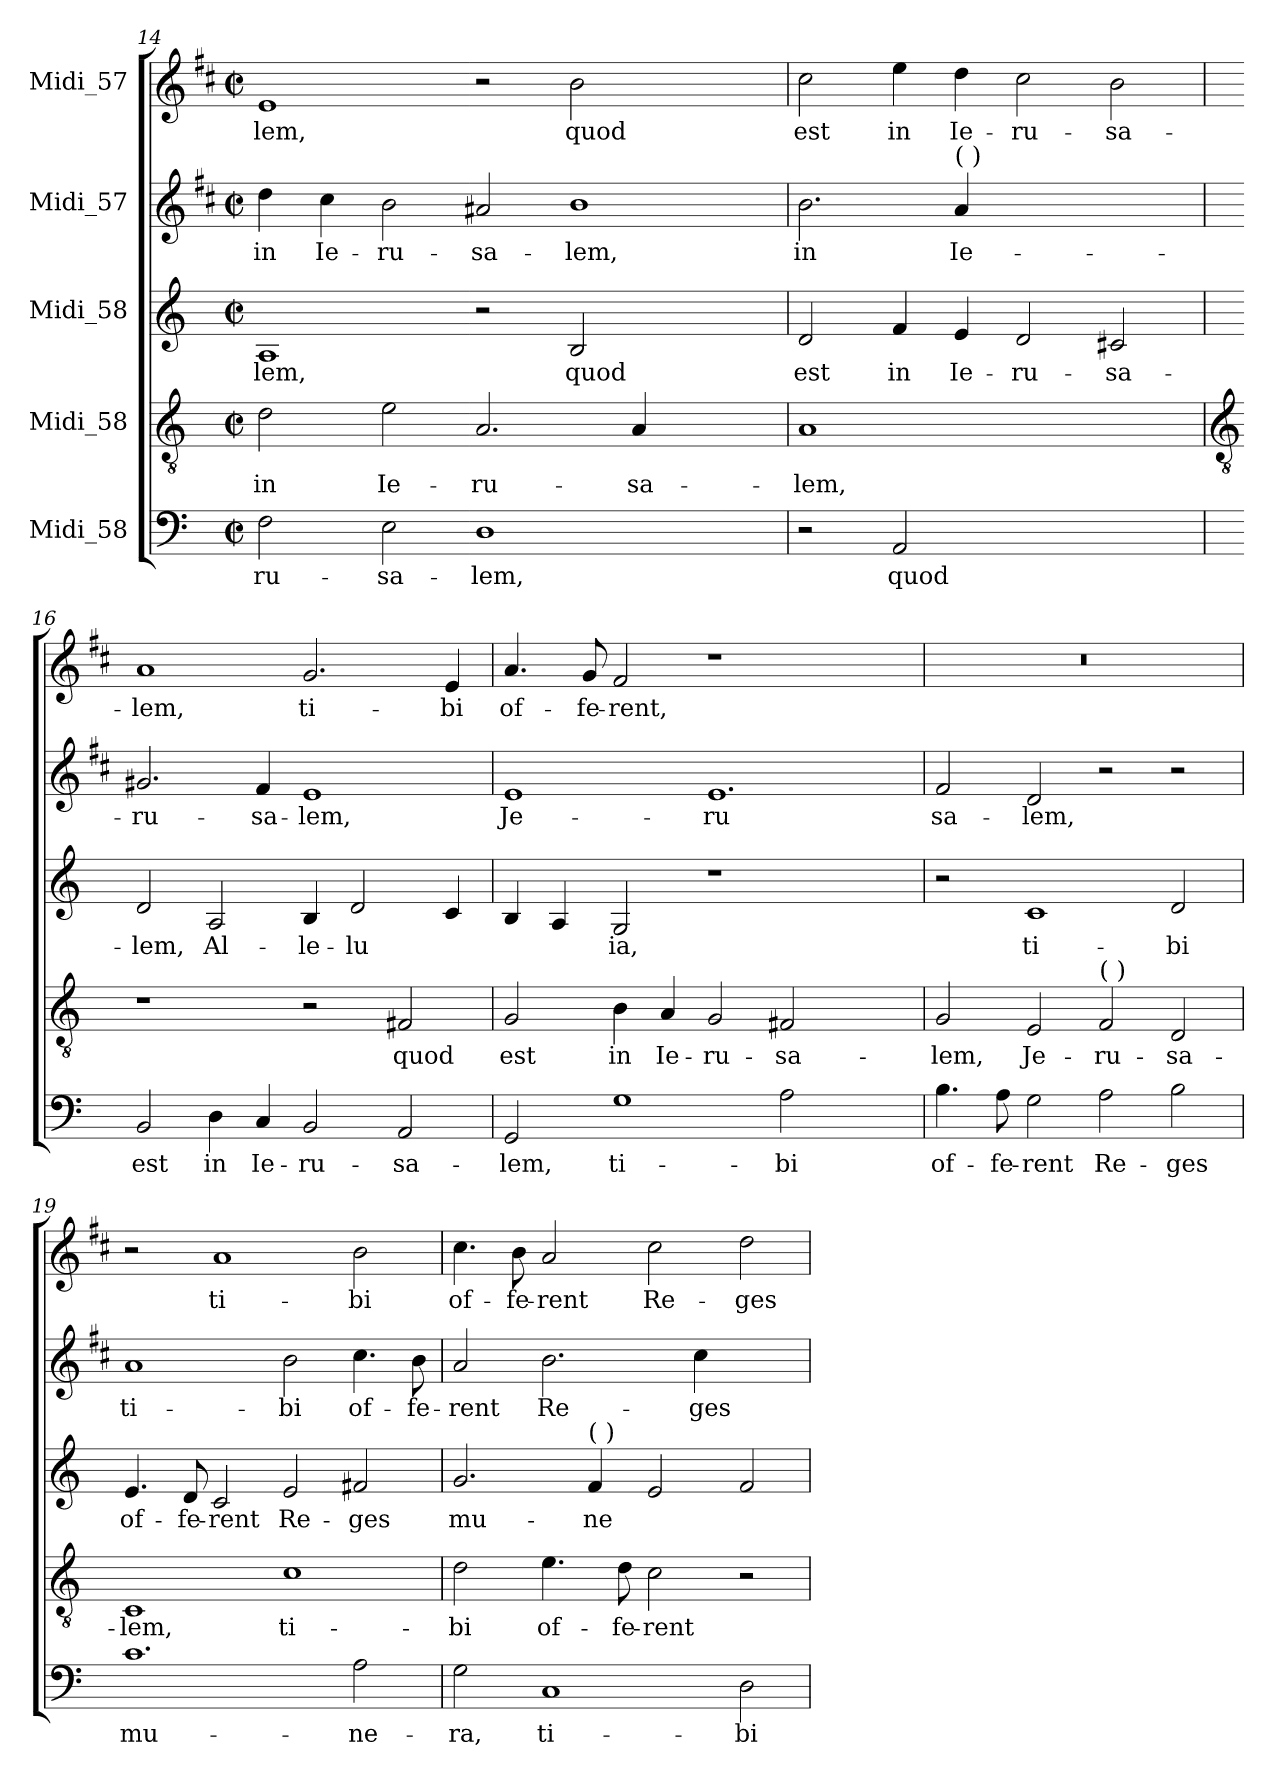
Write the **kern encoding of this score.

**kern	**text	**kern	**text	**kern	**text	**kern	**text	**kern	**text
*part5	*part5	*part4	*part4	*part3	*part3	*part2	*part2	*part1	*part1
*staff5	*staff5	*staff4	*staff4	*staff3	*staff3	*staff2	*staff2	*staff1	*staff1
*I"Midi_58	*	*I"Midi_58	*	*I"Midi_58	*	*I"Midi_57	*	*I"Midi_57	*
!!LO:LB:g=z
*clefF4	*	*clefGv2	*	*clefG2	*	*clefG2	*	*clefG2	*
*	*	*	*	*	*	*ITrd1c2	*	*ITrd1c2	*
*k[]	*	*k[]	*	*k[]	*	*k[]	*	*k[]	*
*C:	*	*C:	*	*C:	*	*C:	*	*C:	*
*M4/2	*	*M4/2	*	*M4/2	*	*M4/2	*	*M4/2	*
*met(c|)	*	*met(c|)	*	*met(c|)	*	*met(c|)	*	*met(c|)	*
=14	=14	=14	=14	=14	=14	=14	=14	=14	=14
!	!LO:LY:b	!	!LO:LY:b	!	!LO:LY:b	!	!LO:LY:b	!	!LO:LY:b
2F	-ru-	2d	in	1A	-lem,	4cc	in	1d	-lem,
!	!	!	!	!	!	!	!LO:LY:b	!	!
.	.	.	.	.	.	4b	Ie-	.	.
!	!LO:LY:b	!	!LO:LY:b	!	!	!	!LO:LY:b	!	!
2E	-sa-	2e	Ie-	.	.	2a	-ru-	.	.
!	!LO:LY:b	!	!LO:LY:b	!	!	!	!LO:LY:b	!	!
1D	-lem,	2.A	-ru-	2r	.	2g#X	-sa-	2r	.
!	!	!	!	!	!LO:LY:b	!	!LO:LY:b	!	!LO:LY:b
.	.	.	.	2B	quod	1a	-lem,	2a	quod
!	!	!	!LO:LY:b	!	!	!	!	!	!
.	.	4A	-sa-	.	.	.	.	.	.
2ryy	.	2ryy	.	2ryy	.	.	.	2ryy	.
=15	=15	=15	=15	=15	=15	=15	=15	=15	=15
!	!	!	!LO:LY:b	!	!LO:LY:b	!	!LO:LY:b	!	!LO:LY:b
2r	.	1A	-lem,	2d	est	2.a	in	2b	est
!	!LO:LY:b	!	!	!	!LO:LY:b	!	!	!	!LO:LY:b
2AA	quod	.	.	4f	in	.	.	4dd	in
!	!	!	!	!	!	!LO:TX:a:t=(  )	!	!	!
!	!	!	!	!	!LO:LY:b	!	!LO:LY:b	!	!LO:LY:b
.	.	.	.	4e	Ie-	4g	Ie-	4cc	Ie-
!	!	!	!	!	!LO:LY:b	!	!	!	!LO:LY:b
1ryy	.	1ryy	.	2d	-ru-	1ryy	.	2b	-ru-
!	!	!	!	!	!LO:LY:b	!	!	!	!LO:LY:b
.	.	.	.	2c#X	-sa-	.	.	2a	-sa-
!!LO:LB:g=z
=16	=16	=16	=16	=16	=16	=16	=16	=16	=16
*	*	*clefGv2	*	*	*	*	*	*	*
!	!LO:LY:b	!	!	!	!LO:LY:b	!	!LO:LY:b	!	!LO:LY:b
2BB	est	1r	.	2d	-lem,	2.f#X	-ru-	1g	-lem,
!	!LO:LY:b	!	!	!	!LO:LY:b	!	!	!	!
4D	in	.	.	2A	Al-	.	.	.	.
!	!LO:LY:b	!	!	!	!	!	!LO:LY:b	!	!
4C	Ie-	.	.	.	.	4e	-sa-	.	.
!	!LO:LY:b	!	!	!	!LO:LY:b	!	!LO:LY:b	!	!LO:LY:b
2BB	-ru-	2r	.	4B	-le-	1d	-lem,	2.f	ti-
!	!	!	!	!	!LO:LY:b	!	!	!	!
.	.	.	.	2d	-lu	.	.	.	.
!	!LO:LY:b	!	!LO:LY:b	!	!	!	!	!	!
2AA	-sa-	2F#X	quod	.	.	.	.	.	.
!	!	!	!	!	!	!	!	!	!LO:LY:b
.	.	.	.	4c	.	.	.	4d	-bi
=17	=17	=17	=17	=17	=17	=17	=17	=17	=17
!	!LO:LY:b	!	!LO:LY:b	!	!	!	!LO:LY:b	!	!LO:LY:b
2GG	-lem,	2G	est	4B	.	1d	Je-	4.g	of-
.	.	.	.	4A	.	.	.	.	.
!	!	!	!	!	!	!	!	!	!LO:LY:b
.	.	.	.	.	.	.	.	8f	-fe-
!	!LO:LY:b	!	!LO:LY:b	!	!LO:LY:b	!	!	!	!LO:LY:b
1G	ti-	4B	in	2G	ia,	.	.	2e	-rent,
!	!	!	!LO:LY:b	!	!	!	!	!	!
.	.	4A	Ie-	.	.	.	.	.	.
!	!	!	!LO:LY:b	!	!	!	!LO:LY:b	!	!
.	.	2G	-ru-	1r	.	1.d	-ru	1r	.
!	!LO:LY:b	!	!LO:LY:b	!	!	!	!	!	!
2A	-bi	2F#X	-sa-	.	.	.	.	.	.
2ryy	.	2ryy	.	2ryy	.	.	.	2ryy	.
=18	=18	=18	=18	=18	=18	=18	=18	=18	=18
!	!LO:LY:b	!	!LO:LY:b	!	!	!	!LO:LY:b	!	!
4.B	of-	2G	-lem,	2r	.	2e	sa-	0r	.
!	!LO:LY:b	!	!	!	!	!	!	!	!
8A	-fe-	.	.	.	.	.	.	.	.
!	!LO:LY:b	!	!LO:LY:b	!	!LO:LY:b	!	!LO:LY:b	!	!
2G	-rent	2E	Je-	1c	ti-	2c	-lem,	.	.
!	!	!LO:TX:a:t=(  )	!	!	!	!	!	!	!
!	!LO:LY:b	!	!LO:LY:b	!	!	!	!	!	!
2A	Re-	2F	-ru-	.	.	2r	.	.	.
!	!LO:LY:b	!	!LO:LY:b	!	!LO:LY:b	!	!	!	!
2B	-ges	2D	-sa-	2d	-bi	2r	.	.	.
!!LO:LB:g=z
=19	=19	=19	=19	=19	=19	=19	=19	=19	=19
!	!LO:LY:b	!	!LO:LY:b	!	!LO:LY:b	!	!LO:LY:b	!	!
1.c	mu-	1C	-lem,	4.e	of-	1g	ti-	2r	.
!	!	!	!	!	!LO:LY:b	!	!	!	!
.	.	.	.	8d	-fe-	.	.	.	.
!	!	!	!	!	!LO:LY:b	!	!	!	!LO:LY:b
.	.	.	.	2c	-rent	.	.	1g	ti-
!	!	!	!LO:LY:b	!	!LO:LY:b	!	!LO:LY:b	!	!
.	.	1c	ti-	2e	Re-	2a	-bi	.	.
!	!LO:LY:b	!	!	!	!LO:LY:b	!	!LO:LY:b	!	!LO:LY:b
2A	-ne-	.	.	2f#X	-ges	4.b	of-	2a	-bi
!	!	!	!	!	!	!	!LO:LY:b	!	!
.	.	.	.	.	.	8a	-fe-	.	.
=20	=20	=20	=20	=20	=20	=20	=20	=20	=20
!	!LO:LY:b	!	!LO:LY:b	!	!LO:LY:b	!	!LO:LY:b	!	!LO:LY:b
2G	-ra,	2d	-bi	2.g	mu-	2g	-rent	4.b	of-
!	!	!	!	!	!	!	!	!	!LO:LY:b
.	.	.	.	.	.	.	.	8a	-fe-
!	!LO:LY:b	!	!LO:LY:b	!	!	!	!LO:LY:b	!	!LO:LY:b
1C	ti-	4.e	of-	.	.	2.a	Re-	2g	-rent
!	!	!	!	!LO:TX:a:t=(  )	!	!	!	!	!
!	!	!	!	!	!LO:LY:b	!	!	!	!
.	.	.	.	4f	-ne	.	.	.	.
!	!	!	!LO:LY:b	!	!	!	!	!	!
.	.	8d	-fe-	.	.	.	.	.	.
!	!	!	!LO:LY:b	!	!	!	!	!	!LO:LY:b
.	.	2c	-rent	2e	.	.	.	2b	Re-
!	!	!	!	!	!	!	!LO:LY:b	!	!
.	.	.	.	.	.	4b	-ges	.	.
!	!LO:LY:b	!	!	!	!	!	!	!	!LO:LY:b
2D	-bi	2r	.	2f	.	2ryy	.	2cc	-ges
=	=	=	=	=	=	=	=	=	=
*-	*-	*-	*-	*-	*-	*-	*-	*-	*-
